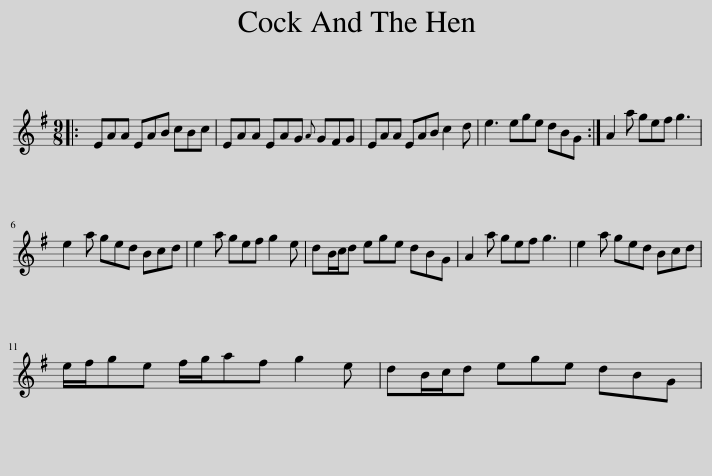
X:1
L:1/8
M:9/8
I:linebreak $
K:G
V:1 treble
V:1
|: EAA EAB cBc | EAA EAG{A} GFG | EAA EAB c2 d | e3 ege dBG :| A2 a gef g3 |$ %5
 e2 a ged Bcd | e2 a gef g2 e | dB/c/d ege dBG | A2 a gef g3 | e2 a ged Bcd |$ %10
 e/f/ge f/g/af g2 e | dB/c/d ege dBG | %12
